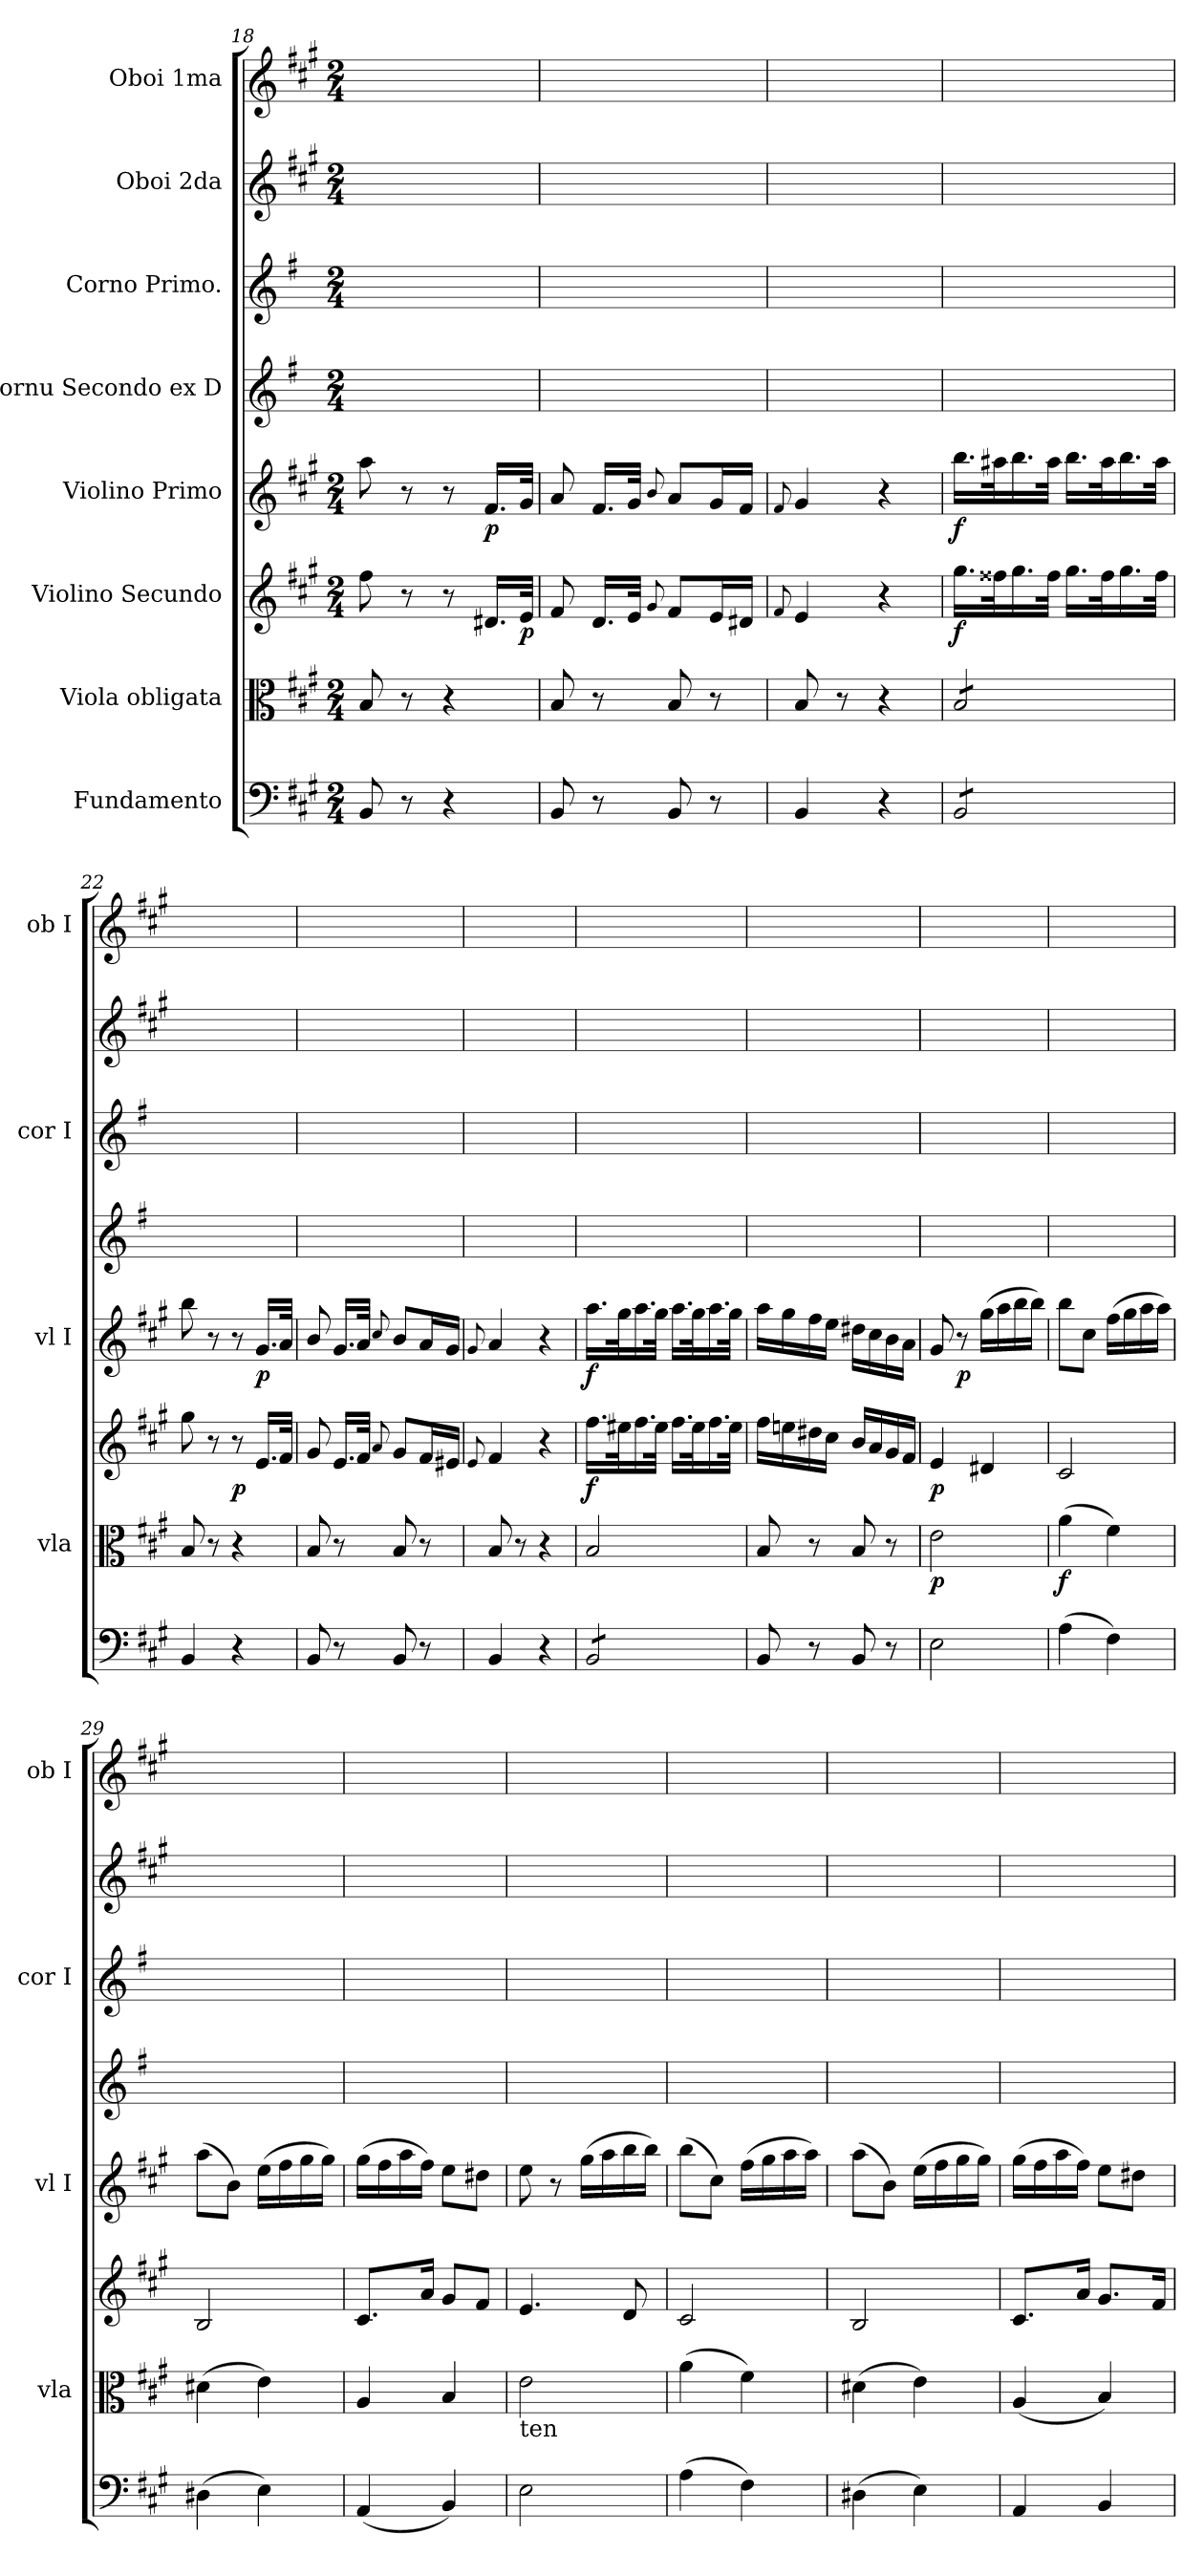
**kern	**dynam	**kern	**dynam	**kern	**dynam	**kern	**dynam	**kern	**kern	**kern	**kern
*part8	*part8	*part7	*part7	*part6	*part6	*part5	*part5	*part4	*part3	*part2	*part1
*staff8	*staff8	*staff7	*staff7	*staff6	*staff6	*staff5	*staff5	*staff4	*staff3	*staff2	*staff1
*I"Fundamento	*	*I"Viola obligata	*	*I"Violino Secundo	*	*I"Violino Primo	*	*I"Cornu Secondo ex D	*I"Corno Primo.	*I"Oboi 2da	*I"Oboi 1ma
*	*	*I'vla	*	*	*	*I'vl I	*	*	*I'cor I	*	*I'ob I
*clefF4	*	*clefC3	*	*clefG2	*	*clefG2	*	*clefG2	*clefG2	*clefG2	*clefG2
*	*	*	*	*	*	*	*	*ITrd6c10	*ITrd6c10	*	*
*k[f#c#g#]	*	*k[f#c#g#]	*	*k[f#c#g#]	*	*k[f#c#g#]	*	*k[f#c#g#]	*k[f#c#g#]	*k[f#c#g#]	*k[f#c#g#]
*A:	*	*A:	*	*A:	*	*A:	*	*A:	*A:	*A:	*A:
*M2/4	*	*M2/4	*	*M2/4	*	*M2/4	*	*M2/4	*M2/4	*M2/4	*M2/4
=18	=18	=18	=18	=18	=18	=18	=18	=18	=18	=18	=18
8BB/	.	8B/	.	8ff#\	.	8aa\	.	2ryy	2ryy	2ryy	2ryy
8r	.	8r	.	8r	.	8r	.	.	.	.	.
4r	.	4r	.	8r	.	8r	.	.	.	.	.
.	.	.	.	16.d#X/LL	.	16.f#/LL	p	.	.	.	.
.	.	.	.	32e/JJk	p	32g#/JJk	.	.	.	.	.
=19	=19	=19	=19	=19	=19	=19	=19	=19	=19	=19	=19
8BB/	pn	8B/	pn	8f#/	.	8a/	.	2ryy	2ryy	2ryy	2ryy
8r	.	8r	.	16.d/LL	.	16.f#/LL	.	.	.	.	.
.	.	.	.	32e/JJk	.	32g#/JJk	.	.	.	.	.
.	.	.	.	8qqg#/	.	8qqb/	.	.	.	.	.
8BB/	.	8B/	.	8f#/L	.	8a/L	.	.	.	.	.
8r	.	8r	.	16e/L	.	16g#/L	.	.	.	.	.
.	.	.	.	16d#X/JJ	.	16f#/JJ	.	.	.	.	.
=20	=20	=20	=20	=20	=20	=20	=20	=20	=20	=20	=20
.	.	.	.	8qqf#/	.	8qqf#/	.	.	.	.	.
4BB/	.	8B/	.	4e/	.	4g#/	.	2ryy	2ryy	2ryy	2ryy
.	.	8r	.	.	.	.	.	.	.	.	.
4r	.	4r	.	4r	.	4r	.	.	.	.	.
=21	=21	=21	=21	=21	=21	=21	=21	=21	=21	=21	=21
*tremolo	*	*	*	*	*	*	*	*	*	*	*
*	*	*tremolo	*	*	*	*	*	*	*	*	*
8BB/L	for	8B/L	for	16.gg#\LL	f	16.bb\LL	f	2ryy	2ryy	2ryy	2ryy
.	.	.	.	32ff##X\K	.	32aa#X\K	.	.	.	.	.
8BB/	.	8B/	.	16.gg#\	.	16.bb\	.	.	.	.	.
.	.	.	.	32ff##\JJk	.	32aa#\JJk	.	.	.	.	.
8BB/	.	8B/	.	16.gg#\LL	.	16.bb\LL	.	.	.	.	.
.	.	.	.	32ff##\K	.	32aa#\K	.	.	.	.	.
8BB/J	.	8B/J	.	16.gg#\	.	16.bb\	.	.	.	.	.
*	*	*Xtremolo	*	*	*	*	*	*	*	*	*
*Xtremolo	*	*	*	*	*	*	*	*	*	*	*
.	.	.	.	32ff##\JJk	.	32aa#\JJk	.	.	.	.	.
=22	=22	=22	=22	=22	=22	=22	=22	=22	=22	=22	=22
4BB/	.	8B/	.	8gg#\	.	8bb\	.	2ryy	2ryy	2ryy	2ryy
.	.	8r	.	8r	.	8r	.	.	.	.	.
4r	.	4r	.	8r	p	8r	.	.	.	.	.
.	.	.	.	16.e/LL	.	16.g#/LL	p	.	.	.	.
.	.	.	.	32f#/JJk	.	32a/JJk	.	.	.	.	.
=23	=23	=23	=23	=23	=23	=23	=23	=23	=23	=23	=23
8BB/	.	8B/	pn	8g#/	.	8b/	.	2ryy	2ryy	2ryy	2ryy
8r	.	8r	.	16.e/LL	.	16.g#/LL	.	.	.	.	.
.	.	.	.	32f#/JJk	.	32a/JJk	.	.	.	.	.
.	.	.	.	8qqa/	.	8qqcc#/	.	.	.	.	.
8BB/	.	8B/	.	8g#/L	.	8b/L	.	.	.	.	.
8r	.	8r	.	16f#/L	.	16a/L	.	.	.	.	.
.	.	.	.	16e#X/JJ	.	16g#/JJ	.	.	.	.	.
=24	=24	=24	=24	=24	=24	=24	=24	=24	=24	=24	=24
.	.	.	.	8qqe/	.	8qqg#/	.	.	.	.	.
4BB/	.	8B/	.	4f#/	.	4a/	.	2ryy	2ryy	2ryy	2ryy
.	.	8r	.	.	.	.	.	.	.	.	.
4r	.	4r	.	4r	.	4r	.	.	.	.	.
=25	=25	=25	=25	=25	=25	=25	=25	=25	=25	=25	=25
*tremolo	*	*	*	*	*	*	*	*	*	*	*
8BB/L	for	2B/	for	16.ff#\LL	f	16.aa\LL	f	2ryy	2ryy	2ryy	2ryy
.	.	.	.	32ee#X\K	.	32gg#\K	.	.	.	.	.
8BB/	.	.	.	16.ff#\	.	16.aa\	.	.	.	.	.
.	.	.	.	32ee#\JJk	.	32gg#\JJk	.	.	.	.	.
8BB/	.	.	.	16.ff#\LL	.	16.aa\LL	.	.	.	.	.
.	.	.	.	32ee#\K	.	32gg#\K	.	.	.	.	.
8BB/J	.	.	.	16.ff#\	.	16.aa\	.	.	.	.	.
*Xtremolo	*	*	*	*	*	*	*	*	*	*	*
.	.	.	.	32ee#\JJk	.	32gg#\JJk	.	.	.	.	.
=26	=26	=26	=26	=26	=26	=26	=26	=26	=26	=26	=26
8BB/	.	8B/	.	16ff#\LL	.	16aa\LL	.	2ryy	2ryy	2ryy	2ryy
.	.	.	.	16een\	.	16gg#\	.	.	.	.	.
8r	.	8r	.	16dd#X\	.	16ff#\	.	.	.	.	.
.	.	.	.	16cc#\JJ	.	16ee\JJ	.	.	.	.	.
8BB/	.	8B/	.	16b/LL	.	16dd#X\LL	.	.	.	.	.
.	.	.	.	16a/	.	16cc#\	.	.	.	.	.
8r	.	8r	.	16g#/	.	16b\	.	.	.	.	.
.	.	.	.	16f#/JJ	.	16a\JJ	.	.	.	.	.
=27	=27	=27	=27	=27	=27	=27	=27	=27	=27	=27	=27
2E\	pn	2e\	p	4e/	p	8g#/	.	2ryy	2ryy	2ryy	2ryy
.	.	.	.	.	.	8r	p	.	.	.	.
.	.	.	.	4d#X/	.	(16gg#\LL	.	.	.	.	.
.	.	.	.	.	.	16aa\	.	.	.	.	.
.	.	.	.	.	.	16bb\	.	.	.	.	.
.	.	.	.	.	.	16bb\JJ)	.	.	.	.	.
=28	=28	=28	=28	=28	=28	=28	=28	=28	=28	=28	=28
(4A\	.	(4a\	f	2c#/	.	8bb\L	.	2ryy	2ryy	2ryy	2ryy
.	.	.	.	.	.	8cc#\J	.	.	.	.	.
4F#\)	.	4f#\)	.	.	.	(16ff#\LL	.	.	.	.	.
.	.	.	.	.	.	16gg#\	.	.	.	.	.
.	.	.	.	.	.	16aa\	.	.	.	.	.
.	.	.	.	.	.	16aa\JJ)	.	.	.	.	.
=29	=29	=29	=29	=29	=29	=29	=29	=29	=29	=29	=29
(4D#X\	.	(4d#X\	.	2B/	.	(8aa\L	.	2ryy	2ryy	2ryy	2ryy
.	.	.	.	.	.	8b\J)	.	.	.	.	.
4E\)	.	4e\)	.	.	.	(16ee\LL	.	.	.	.	.
.	.	.	.	.	.	16ff#\	.	.	.	.	.
.	.	.	.	.	.	16gg#\	.	.	.	.	.
.	.	.	.	.	.	16gg#\JJ)	.	.	.	.	.
=30	=30	=30	=30	=30	=30	=30	=30	=30	=30	=30	=30
(4AA/	.	4A/	.	8.c#/L	.	(16gg#\LL	.	2ryy	2ryy	2ryy	2ryy
.	.	.	.	.	.	16ff#\	.	.	.	.	.
.	.	.	.	.	.	16aa\	.	.	.	.	.
.	.	.	.	16a/Jk	.	16ff#\JJ)	.	.	.	.	.
4BB/)	.	4B/	.	8g#/L	.	8ee\L	.	.	.	.	.
.	.	.	.	8f#/J	.	8dd#X\J	.	.	.	.	.
=31	=31	=31	=31	=31	=31	=31	=31	=31	=31	=31	=31
!	!	!LO:TX:b:t=ten	!	!	!	!	!	!	!	!	!
2E\	.	2e\	.	4.e/	.	8ee\	.	2ryy	2ryy	2ryy	2ryy
.	.	.	.	.	.	8r	.	.	.	.	.
.	.	.	.	.	.	(16gg#\LL	.	.	.	.	.
.	.	.	.	.	.	16aa\	.	.	.	.	.
.	.	.	.	8d/	.	16bb\	.	.	.	.	.
.	.	.	.	.	.	16bb\JJ)	.	.	.	.	.
=32	=32	=32	=32	=32	=32	=32	=32	=32	=32	=32	=32
(4A\	.	(4a\	.	2c#/	.	(8bb\L	.	2ryy	2ryy	2ryy	2ryy
.	.	.	.	.	.	8cc#\J)	.	.	.	.	.
4F#\)	.	4f#\)	.	.	.	(16ff#\LL	.	.	.	.	.
.	.	.	.	.	.	16gg#\	.	.	.	.	.
.	.	.	.	.	.	16aa\	.	.	.	.	.
.	.	.	.	.	.	16aa\JJ)	.	.	.	.	.
=33	=33	=33	=33	=33	=33	=33	=33	=33	=33	=33	=33
(4D#X\	.	(4d#X\	.	2B/	.	(8aa\L	.	2ryy	2ryy	2ryy	2ryy
.	.	.	.	.	.	8b\J)	.	.	.	.	.
4E\)	.	4e\)	.	.	.	(16ee\LL	.	.	.	.	.
.	.	.	.	.	.	16ff#\	.	.	.	.	.
.	.	.	.	.	.	16gg#\	.	.	.	.	.
.	.	.	.	.	.	16gg#\JJ)	.	.	.	.	.
=34	=34	=34	=34	=34	=34	=34	=34	=34	=34	=34	=34
4AA/	.	(4A/	.	8.c#/L	.	(16gg#\LL	.	2ryy	2ryy	2ryy	2ryy
.	.	.	.	.	.	16ff#\	.	.	.	.	.
.	.	.	.	.	.	16aa\	.	.	.	.	.
.	.	.	.	16a/Jk	.	16ff#\JJ)	.	.	.	.	.
4BB/	.	4B/)	.	8.g#/L	.	8ee\L	.	.	.	.	.
.	.	.	.	.	.	8dd#X\J	.	.	.	.	.
.	.	.	.	16f#/Jk	.	.	.	.	.	.	.
=	=	=	=	=	=	=	=	=	=	=	=
*-	*-	*-	*-	*-	*-	*-	*-	*-	*-	*-	*-
